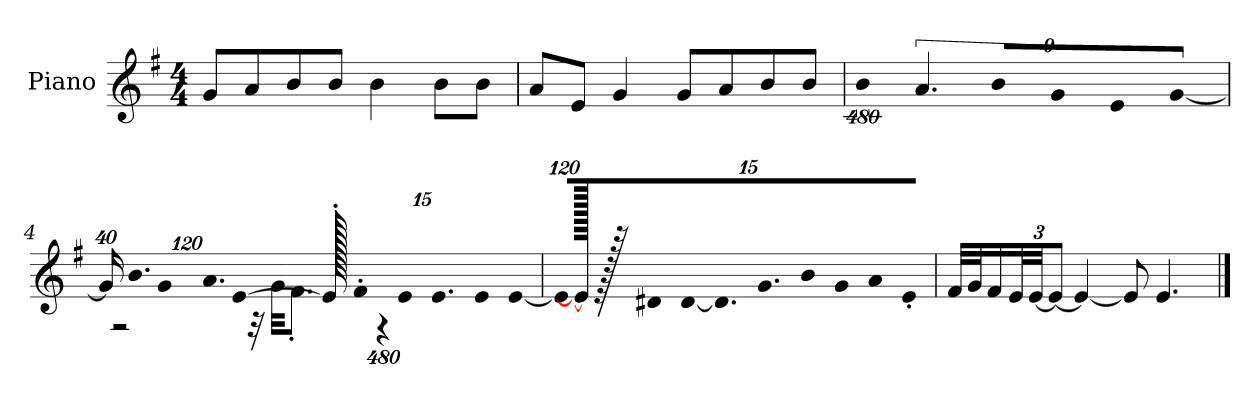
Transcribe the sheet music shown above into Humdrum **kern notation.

**kern
*part1
*staff1
*I"Piano
*I'P-no
*clefG2
*k[f#]
*M4/4
*MM90
=1
8g/L
8a/
8b/
8b/J
4b\
8b\L
8b\J
=2
8a/L
8e/J
4g/
8g/L
8a/
8b/
8b/J
=3
!LO:N:vis=4
1920%427b\
9%2.a/
!LO:N:vis=8
640%71b/L
!LO:N:vis=8
640%71g/
!LO:N:vis=8
640%71e/
!LO:N:vis=8
[640%71g/J
=4
*Xbrackettup
!LO:N:vis=32
*^
640%23g/KLL]	1920ryy
.	2r
!LO:N:vis=16.	!
960%103b/J	.
!LO:N:vis=8	!
960%137g/	.
!LO:N:vis=16.	!
960%103a/L	.
[384%41e/J	.
1920e'/]	.
10f#'/L	32r
.	32g\KKL
.	8.f#'\J
20e/K	.
10.e/	.
.	1920%479r
10e/	.
[1920%191e/J	.
*v	*v
!!LO:LB:g=z
=5
!LO:N:vis=16
1920%107e/KL]
1920e/_
1920r
!LO:N:vis=8
640%71d#X/
!LO:N:vis=16
[1920%107d#/K
9.d#/]
9.g/
!LO:N:vis=8
640%71b/
!LO:N:vis=8
640%71g/
!LO:N:vis=8
640%71a/
!LO:N:vis=8
640%71e'/J
=6
32f#/LLL
32g/J
16f#/
48e/L
[48e/JJ
12e/J_
4e/_
8e/]
4.e/
==
*-
